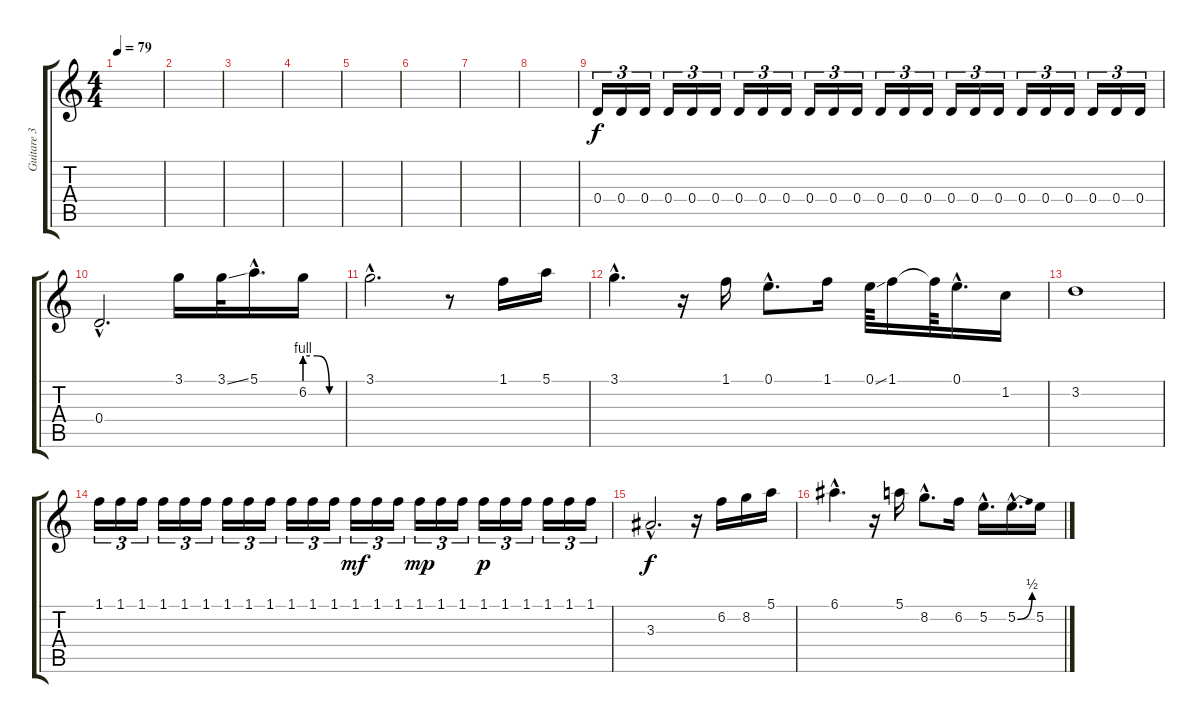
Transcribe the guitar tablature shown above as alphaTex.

\track ("Guitare 3" "Guitare 3") {instrument acousticguitarnylon}
\staff {score tabs}
\tuning (E4 B3 G3 D3 A2 E2) {hide}
\ts (4 4)
\tempo 79
\clef g2
\ks c
|
|
|
|
|
|
|
|
0.4.16{tu (3 2)} 0.4.16{tu (3 2)} 0.4.16{tu (3 2)} 0.4.16{tu (3 2)} 0.4.16{tu (3 2)} 0.4.16{tu (3 2)} 0.4.16{tu (3 2)} 0.4.16{tu (3 2)} 0.4.16{tu (3 2)} 0.4.16{tu (3 2)} 0.4.16{tu (3 2)} 0.4.16{tu (3 2)} 0.4.16{tu (3 2)} 0.4.16{tu (3 2)} 0.4.16{tu (3 2)} 0.4.16{tu (3 2)} 0.4.16{tu (3 2)} 0.4.16{tu (3 2)} 0.4.16{tu (3 2)} 0.4.16{tu (3 2)} 0.4.16{tu (3 2)} 0.4.16{tu (3 2)} 0.4.16{tu (3 2)} 0.4.16{tu (3 2)} |
0.4{hac}.2{d} 3.1.16 3.1{ss}.32 5.1{hac}.16{d} 6.2{be (custom 0 4 20 4 40 0 60 0)}.16 |
3.1{hac}.2{d} r.8 1.1.16 5.1.16 |
3.1{hac}.4{d} r.16 1.1.16 0.1{hac}.8{d} 1.1.16 0.1{ss}.64 1.1.16 1.1{t}.64 0.1{hac}.16{d} 1.2.16 |
3.2.1 |
1.1.16{tu (3 2)} 1.1.16{tu (3 2)} 1.1.16{tu (3 2)} 1.1.16{tu (3 2)} 1.1.16{tu (3 2)} 1.1.16{tu (3 2)} 1.1.16{tu (3 2)} 1.1.16{tu (3 2)} 1.1.16{tu (3 2)} 1.1.16{tu (3 2)} 1.1.16{tu (3 2)} 1.1.16{tu (3 2)} 1.1.16{tu (3 2) dy mf} 1.1.16{tu (3 2)} 1.1.16{tu (3 2)} 1.1.16{tu (3 2) dy mp} 1.1.16{tu (3 2)} 1.1.16{tu (3 2)} 1.1.16{tu (3 2) dy p} 1.1.16{tu (3 2)} 1.1.16{tu (3 2)} 1.1.16{tu (3 2)} 1.1.16{tu (3 2)} 1.1.16{tu (3 2)} |
3.3{hac}.2{d dy f} r.16 6.2.16 8.2.16 5.1.16 |
6.1{hac}.4{d} r.16 5.1.16 8.2{hac}.8{d} 6.2.16 5.2{hac}.16{d} 5.2{be (bend 0 0 60 2) hac}.16{d} 5.2.16
